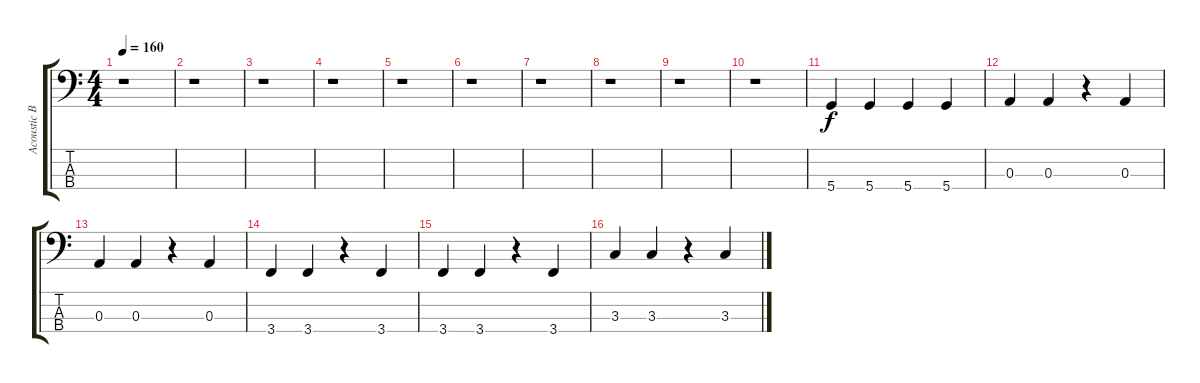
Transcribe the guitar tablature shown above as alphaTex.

\track ("Acoustic Bass" "Acoustic B") {instrument acousticbass}
\staff {score tabs}
\tuning (G2 D2 A1 D1) {hide}
\ts (4 4)
\tempo 160
\clef f4
\ks c
r.1{dy f} |
r.1 |
r.1 |
r.1 |
r.1 |
r.1 |
r.1 |
r.1 |
r.1 |
r.1 |
5.4.4 5.4.4 5.4.4 5.4.4 |
0.3.4 0.3.4 r.4 0.3.4 |
0.3.4 0.3.4 r.4 0.3.4 |
3.4.4 3.4.4 r.4 3.4.4 |
3.4.4 3.4.4 r.4 3.4.4 |
3.3.4 3.3.4 r.4 3.3.4
